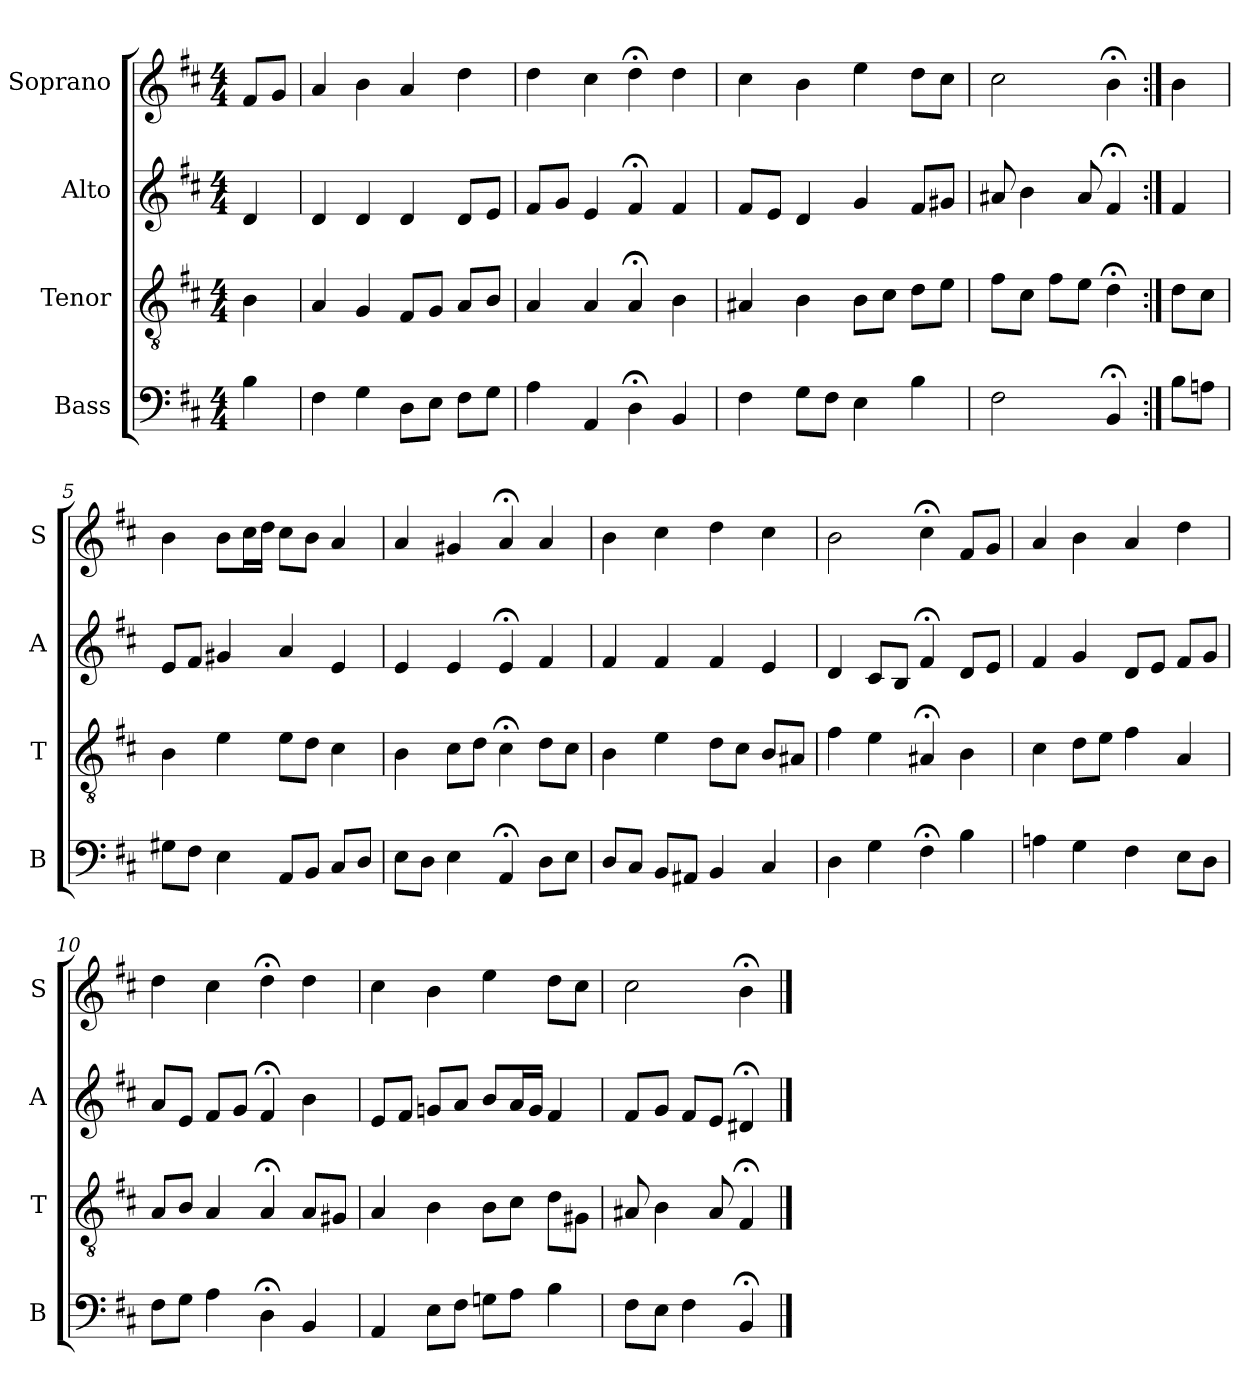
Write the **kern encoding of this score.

**kern	**kern	**kern	**kern
*part4	*part3	*part2	*part1
*staff4	*staff3	*staff2	*staff1
*I"Bass	*I"Tenor	*I"Alto	*I"Soprano
*I'B	*I'T	*I'A	*I'S
*clefF4	*clefGv2	*clefG2	*clefG2
*k[f#c#]	*k[f#c#]	*k[f#c#]	*k[f#c#]
*b:	*b:	*b:	*b:
*M4/4	*M4/4	*M4/4	*M4/4
*MM100	*MM100	*MM100	*MM100
=	=	=	=
4B	4B	4d	8f#L
.	.	.	8gJ
=1	=1	=1	=1
4F#	4A	4d	4a
4G	4G	4d	4b
8DL	8F#L	4d	4a
8EJ	8GJ	.	.
8F#L	8AL	8dL	4dd
8GJ	8BJ	8eJ	.
=2	=2	=2	=2
4A	4A	8f#L	4dd
.	.	8gJ	.
4AA	4A	4e	4cc#
4D;<	4A;<	4f#;<	4dd;<
4BB	4B	4f#	4dd
=3	=3	=3	=3
4F#	4A#X	8f#L	4cc#
.	.	8eJ	.
8GL	4B	4d	4b
8F#J	.	.	.
4E	8BL	4g	4ee
.	8c#J	.	.
4B	8dL	8f#L	8ddL
.	8eJ	8g#XJ	8cc#J
=4	=4	=4	=4
2F#	8f#L	8a#X	2cc#
.	8c#J	4b	.
.	8f#L	.	.
.	8eJ	8a#	.
4BB;<	4d;<	4f#;<	4b;<
=:|!	=:|!	=:|!	=:|!
8BL	8dL	4f#	4b
8AnJ	8c#J	.	.
=5	=5	=5	=5
8G#XL	4B	8eL	4b
8F#J	.	8f#J	.
4E	4e	4g#X	8bL
.	.	.	16cc#L
.	.	.	16ddJJ
8AAL	8eL	4a	8cc#L
8BBJ	8dJ	.	8bJ
8C#L	4c#	4e	4a
8DJ	.	.	.
=6	=6	=6	=6
8EL	4B	4e	4a
8DJ	.	.	.
4E	8c#L	4e	4g#X
.	8dJ	.	.
4AA;<	4c#;<	4e;<	4a;<
8DL	8dL	4f#	4a
8EJ	8c#J	.	.
=7	=7	=7	=7
8DL	4B	4f#	4b
8C#J	.	.	.
8BBL	4e	4f#	4cc#
8AA#XJ	.	.	.
4BB	8dL	4f#	4dd
.	8c#J	.	.
4C#	8BL	4e	4cc#
.	8A#XJ	.	.
=8	=8	=8	=8
4D	4f#	4d	2b
4G	4e	8c#L	.
.	.	8BJ	.
4F#;<	4A#X;<	4f#;<	4cc#;<
4B	4B	8dL	8f#L
.	.	8eJ	8gJ
=9	=9	=9	=9
4An	4c#	4f#	4a
4G	8dL	4g	4b
.	8eJ	.	.
4F#	4f#	8dL	4a
.	.	8eJ	.
8EL	4A	8f#L	4dd
8DJ	.	8gJ	.
=10	=10	=10	=10
8F#L	8AL	8aL	4dd
8GJ	8BJ	8eJ	.
4A	4A	8f#L	4cc#
.	.	8gJ	.
4D;<	4A;<	4f#;<	4dd;<
4BB	8AL	4b	4dd
.	8G#XJ	.	.
=11	=11	=11	=11
4AA	4A	8eL	4cc#
.	.	8f#J	.
8EL	4B	8gnL	4b
8F#J	.	8aJ	.
8GnL	8BL	8bL	4ee
8AJ	8c#J	16aL	.
.	.	16gJJ	.
4B	8dL	4f#	8ddL
.	8G#XJ	.	8cc#J
=12	=12	=12	=12
8F#L	8A#X	8f#L	2cc#
8EJ	4B	8gJ	.
4F#	.	8f#L	.
.	8A#	8eJ	.
4BB;<	4F#;<	4d#X;<	4b;<
==	==	==	==
*-	*-	*-	*-
